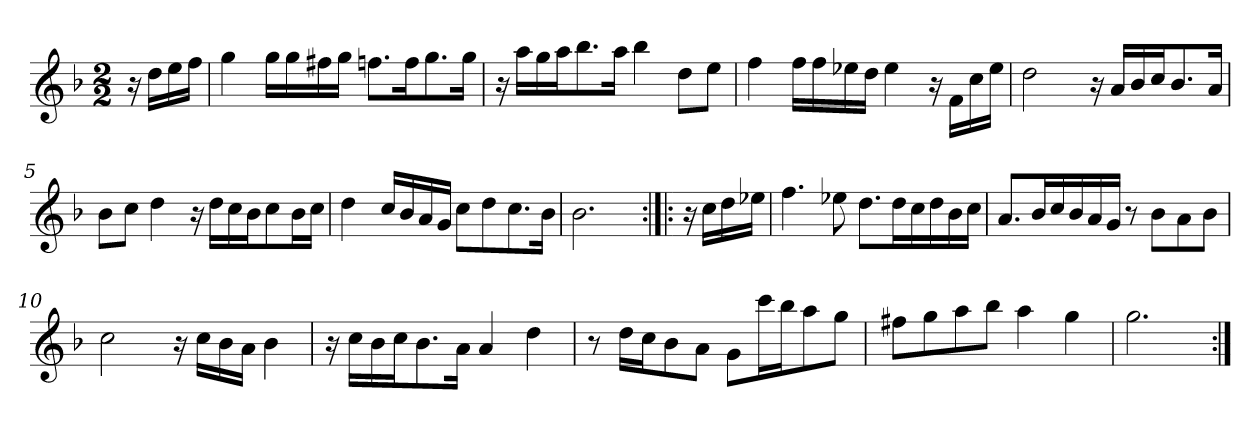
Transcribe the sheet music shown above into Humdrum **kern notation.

**kern
*part1
*staff1
*clefG2
*k[b-]
*G:dor
*M2/2
*MM120
=
16r
16dd\LL
16ee\
16ff\JJ
=1
4gg
16gg\LL
16gg\
16ff#X\
16gg\JJ
8.ffn\L
16ff\K
8.gg\
16gg\Jk
=2
16r
16aa\LL
16gg\
16aa\J
8.bb-\
16aa\Jk
4bb-
8dd\L
8ee\J
=3
4ff
16ff\LL
16ff\
16ee-X\
16dd\JJ
4ee-
16r
16f\LL
16cc\
16ee-\JJ
=4
2dd
16r
16a/LL
16b-/
16cc/J
8.b-/
16a/Jk
=5
8b-\L
8cc\J
4dd
16r
16dd\LL
16cc\
16b-\J
8cc\
16b-\L
16cc\JJ
=6
4dd
16cc/LL
16b-/
16a/
16g/JJ
8cc\L
8dd\
8.cc\
16b-\Jk
=7
2.b-
=:|!|:
16r
16cc\LL
16dd\
16ee-X\JJ
=8
4.ff
8ee-X
8.dd\L
16dd\L
16cc\
16dd\
16b-\
16cc\JJ
=9
8.a/L
16b-/L
16cc/
16b-/
16a/
16g/JJ
8r
8b-\L
8a\
8b-\J
=10
2cc
16r
16cc\LL
16b-\
16a\JJ
4b-
=11
16r
16cc\LL
16b-\
16cc\J
8.b-\
16a\Jk
4a
4dd
=12
8r
16dd\LL
16cc\J
8b-\
8a\J
8g\L
16ccc\L
16bb-\J
8aa\
8gg\J
=13
8ff#X\L
8gg\
8aa\
8bb-\J
4aa
4gg
=14
2.gg
=:|!
*-
